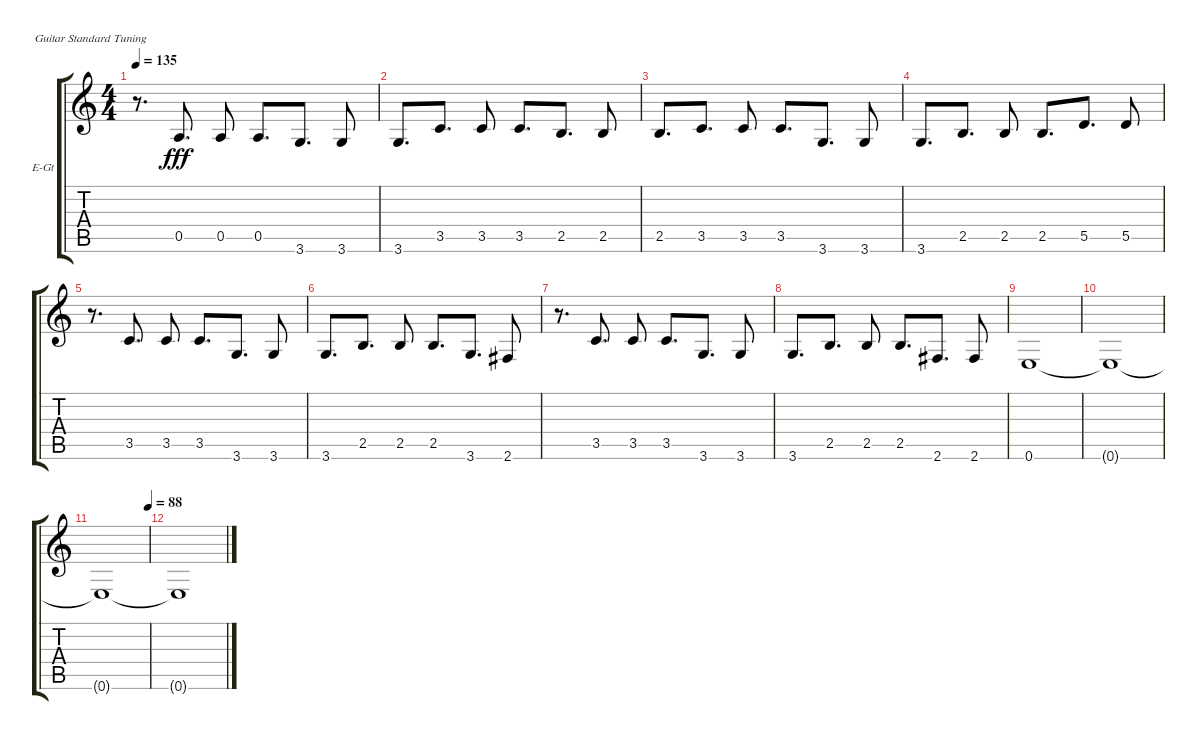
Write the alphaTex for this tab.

\defaultSystemsLayout 4
\bracketExtendMode groupsimilarinstruments
\firstSystemTrackNameOrientation horizontal
\otherSystemsTrackNameOrientation horizontal
\track ("Turner - OD" "E-Gt") {instrument electricguitarclean}
\staff {score tabs}
\tuning (E4 B3 G3 D3 A2 E2)
\ts (4 4)
\tempo 135
\clef g2
\ks c
r.8{d dy fff} 0.5.8{d} 0.5.8 0.5.8{d} 3.6.8{d} 3.6.8 |
3.6.8{d} 3.5.8{d} 3.5.8 3.5.8{d} 2.5.8{d} 2.5.8 |
2.5.8{d} 3.5.8{d} 3.5.8 3.5.8{d} 3.6.8{d} 3.6.8 |
3.6.8{d} 2.5.8{d} 2.5.8 2.5.8{d} 5.5.8{d} 5.5.8 |
r.8{d} 3.5.8{d} 3.5.8 3.5.8{d} 3.6.8{d} 3.6.8 |
3.6.8{d} 2.5.8{d} 2.5.8 2.5.8{d} 3.6.8{d} 2.6.8 |
r.8{d} 3.5.8{d} 3.5.8 3.5.8{d} 3.6.8{d} 3.6.8 |
3.6.8{d} 2.5.8{d} 2.5.8 2.5.8{d} 2.6.8{d} 2.6.8 |
0.6.1 |
0.6{t}.1 |
\tempo (88 1)
0.6{t}.1 |
0.6{t}.1
